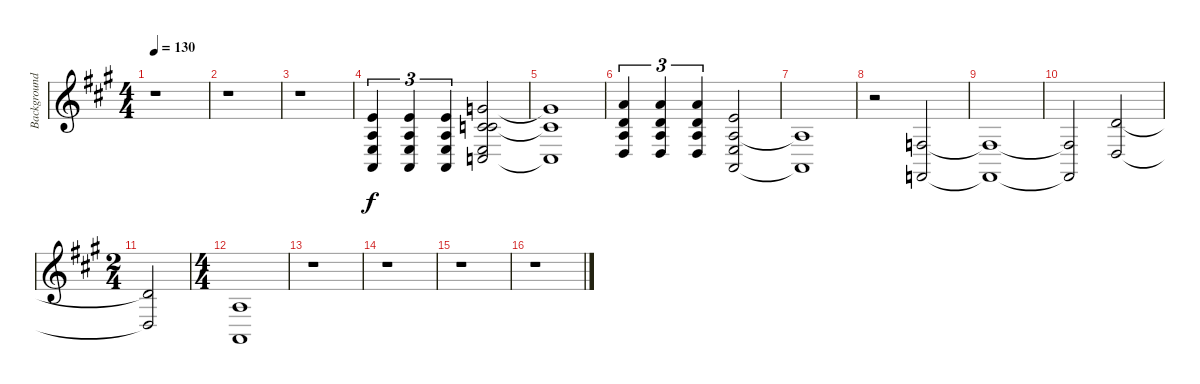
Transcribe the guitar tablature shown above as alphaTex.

\track ("Background Vocals" "Background") {instrument tremolostrings}
\staff {score}
\tuning (E4 B3 G3 D3 A2 E2) {hide}
\ts (4 4)
\tempo 130
\clef g2
\ks f#minor
r.1{dy f} |
r.1 |
r.1 |
(5.2 2.3 2.4 0.5).4{tu (3 2)} (5.2 2.3 2.4 0.5).4{tu (3 2)} (5.2 2.3 2.4 0.5).4{tu (3 2)} (3.1 1.2 5.3 2.4 3.5).2 |
(3.1{t} 1.2{t} 3.5{t}).1 |
(5.1 3.2 2.3 0.4).4{tu (3 2)} (5.1 3.2 2.3 0.4).4{tu (3 2)} (5.1 3.2 2.3 0.4).4{tu (3 2)} (5.2 2.3 2.4 0.5).2 |
(2.3{t} 0.5{t}).1 |
r.2 (3.4 1.6).2 |
(3.4{t} 1.6{t}).1 |
(3.4{t} 1.6{t}).2 (3.2 5.5).2 |
\ts (2 4)
(3.2{t} 5.5{t}).2 |
\ts (4 4)
(2.3 0.5).1 |
r.1 |
r.1 |
r.1 |
r.1
